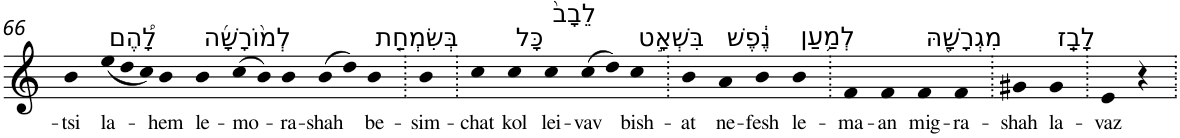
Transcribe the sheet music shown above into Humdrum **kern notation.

**kern	**text
*part1	*part1
*staff1	*staff1
*I"Piano	*
*I'Pno	*
!!LO:PB:g=z
*clefG2	*
*k[]	*
=66	=66
!	!LO:LY:b
4b	-tsi
*Xtuplet	*
!LO:TX:a:t=לָ֠הֶם	!
!	!LO:LY:b
(<12ee	la-
12dd	.
12cc)	.
!	!LO:LY:b
4b	-hem
!LO:TX:a:t=לְמ֨וֹרָשָׁ֜ה	!
!	!LO:LY:b
4b	le-
!	!LO:LY:b
(>8cc	-mo-
8b)	.
!	!LO:LY:b
4b	-ra-
!	!LO:LY:b
(>8b	-shah
8dd)	.
!LO:TX:a:t=בְּשִׂמְחַ֤ת	!
!	!LO:LY:b
4b	be-
=67.	=67.
!	!LO:LY:b
4b	-sim-
=68.	=68.
!	!LO:LY:b
4cc	-chat
!LO:TX:a:t=כָּל	!
!	!LO:LY:b
4cc	kol
!LO:TX:a:t=לֵבָב֙	!
!	!LO:LY:b
4cc	lei-
!	!LO:LY:b
(>8cc	-vav
8dd)	.
!LO:TX:a:t=בִּשְׁאָ֣ט	!
!	!LO:LY:b
4cc	bish-
=69.	=69.
!	!LO:LY:b
4b	-at
!LO:TX:a:t=נֶ֔פֶשׁ	!
!	!LO:LY:b
4a	ne-
!	!LO:LY:b
4b	-fesh
!LO:TX:a:t=לְמַ֥עַן	!
!	!LO:LY:b
4b	le-
=70.	=70.
!	!LO:LY:b
4f	-ma-
!	!LO:LY:b
4f	-an
!LO:TX:a:t=מִגְרָשָׁ֖הּ	!
!	!LO:LY:b
4f	mig-
!	!LO:LY:b
4f	-ra-
=71.	=71.
!	!LO:LY:b
4g#X	-shah
!LO:TX:a:t=לָבַֽז	!
!	!LO:LY:b
4g#	la-
=72.	=72.
!	!LO:LY:b
4e	-vaz
4r	.
=.	=.
*-	*-
